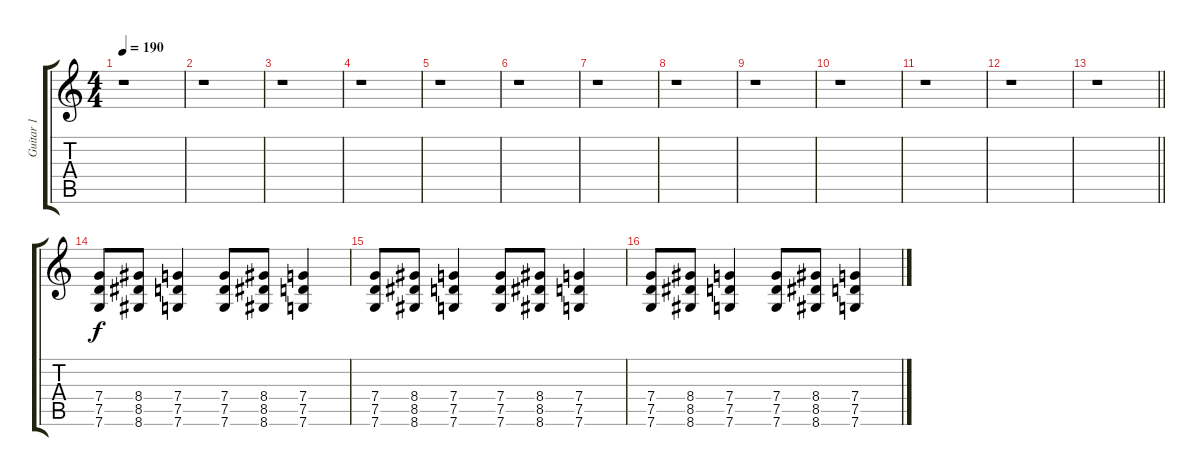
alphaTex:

\track ("Guitar 1" "Guitar 1") {instrument distortionguitar}
\staff {score tabs}
\tuning (D4 A3 F3 C3 G2 C2) {hide}
\ts (4 4)
\tempo 190
\clef g2
\ks c
r.1{dy f} |
r.1 |
r.1 |
r.1 |
r.1 |
r.1 |
r.1 |
r.1 |
r.1 |
r.1 |
r.1 |
r.1 |
\barLineRight lightlight
r.1 |
\section ("" "")
(7.4 7.5 7.6).8{instrument distortionguitar} (8.4 8.5 8.6).8 (7.4 7.5 7.6).4 (7.4 7.5 7.6).8 (8.4 8.5 8.6).8 (7.4 7.5 7.6).4 |
(7.4 7.5 7.6).8 (8.4 8.5 8.6).8 (7.4 7.5 7.6).4 (7.4 7.5 7.6).8 (8.4 8.5 8.6).8 (7.4 7.5 7.6).4 |
(7.4 7.5 7.6).8 (8.4 8.5 8.6).8 (7.4 7.5 7.6).4 (7.4 7.5 7.6).8 (8.4 8.5 8.6).8 (7.4 7.5 7.6).4
